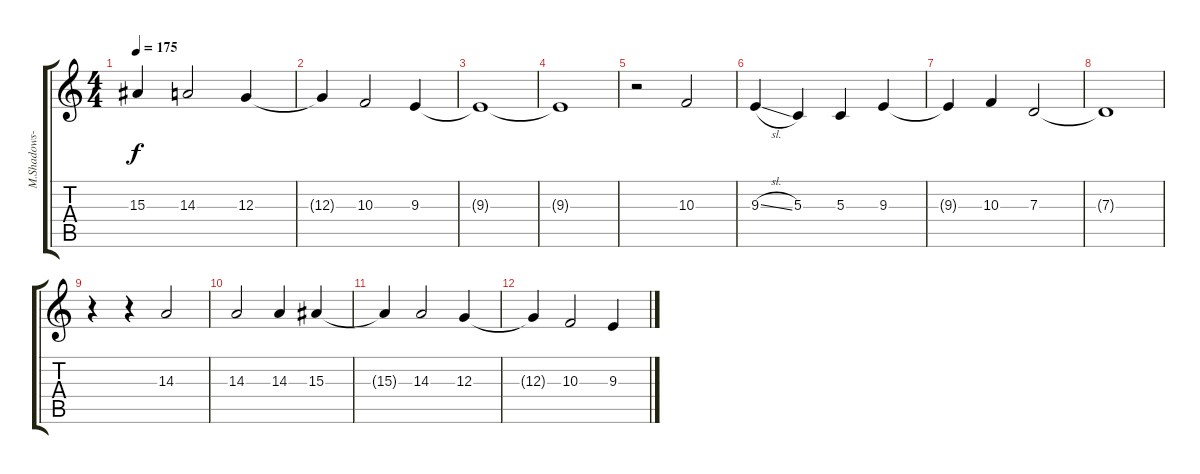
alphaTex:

\track ("M.Shadows-Vocals" "M.Shadows-") {instrument clarinet}
\staff {score tabs}
\tuning (E4 B3 G3 D3 A2 E2) {hide}
\ts (4 4)
\tempo 175
\clef g2
\ks c
15.3{t}.4{dy f} 14.3.2 12.3.4 |
12.3{t}.4 10.3.2 9.3.4 |
9.3{t}.1{volume 1} |
9.3{t}.1 |
r.2 10.3.2{volume 16} |
9.3{sl}.4 5.3.4 5.3.4 9.3.4 |
9.3{t}.4 10.3.4 7.3.2 |
7.3{t}.1 |
r.4 r.4 14.3.2 |
14.3.2 14.3.4 15.3.4 |
15.3{t}.4 14.3.2 12.3.4 |
12.3{t}.4 10.3.2 9.3.4
